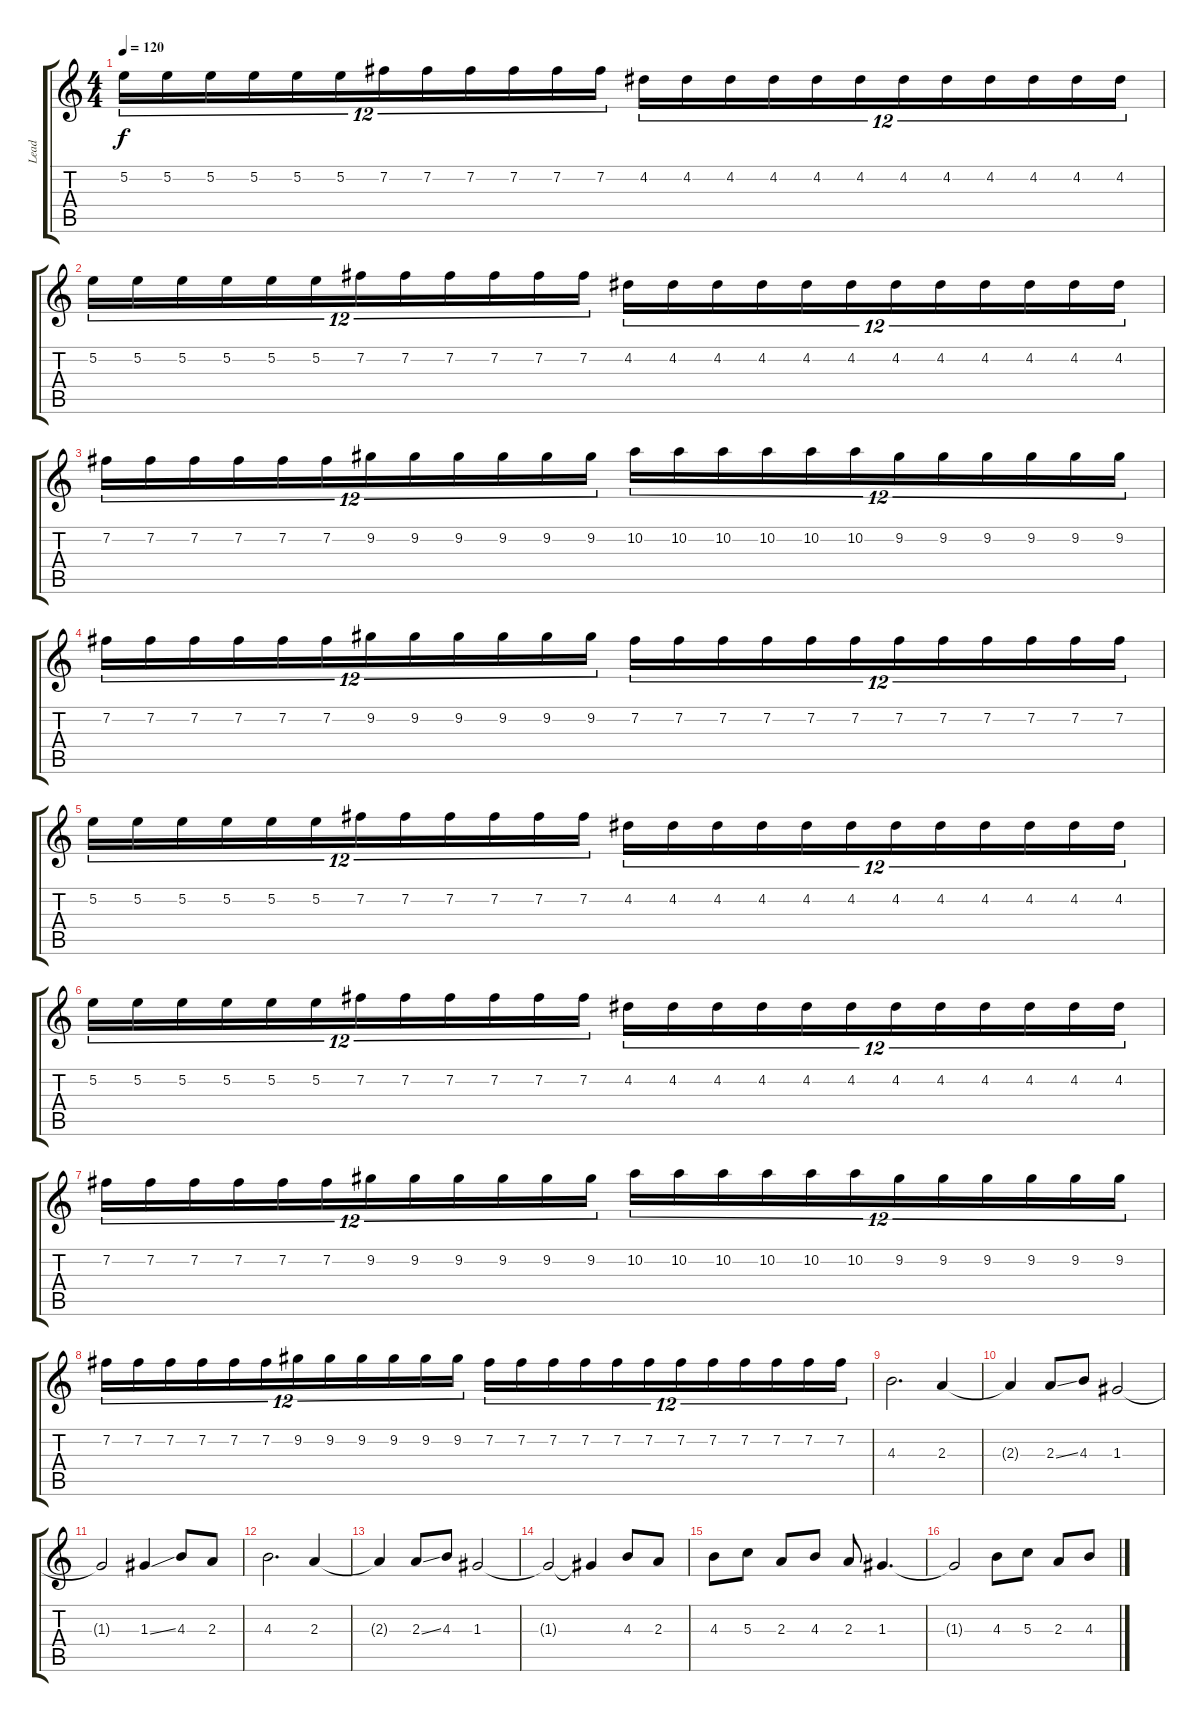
\track ("Lead" "Lead") {instrument distortionguitar}
\staff {score tabs}
\tuning (E4 B3 G3 D3 A2 E2) {hide}
\ts (4 4)
\tempo 120
\clef g2
\ks c
5.2.16{tu (12 8) dy f} 5.2.16{tu (12 8)} 5.2.16{tu (12 8)} 5.2.16{tu (12 8)} 5.2.16{tu (12 8)} 5.2.16{tu (12 8)} 7.2.16{tu (12 8)} 7.2.16{tu (12 8)} 7.2.16{tu (12 8)} 7.2.16{tu (12 8)} 7.2.16{tu (12 8)} 7.2.16{tu (12 8)} 4.2.16{tu (12 8)} 4.2.16{tu (12 8)} 4.2.16{tu (12 8)} 4.2.16{tu (12 8)} 4.2.16{tu (12 8)} 4.2.16{tu (12 8)} 4.2.16{tu (12 8)} 4.2.16{tu (12 8)} 4.2.16{tu (12 8)} 4.2.16{tu (12 8)} 4.2.16{tu (12 8)} 4.2.16{tu (12 8)} |
5.2.16{tu (12 8)} 5.2.16{tu (12 8)} 5.2.16{tu (12 8)} 5.2.16{tu (12 8)} 5.2.16{tu (12 8)} 5.2.16{tu (12 8)} 7.2.16{tu (12 8)} 7.2.16{tu (12 8)} 7.2.16{tu (12 8)} 7.2.16{tu (12 8)} 7.2.16{tu (12 8)} 7.2.16{tu (12 8)} 4.2.16{tu (12 8)} 4.2.16{tu (12 8)} 4.2.16{tu (12 8)} 4.2.16{tu (12 8)} 4.2.16{tu (12 8)} 4.2.16{tu (12 8)} 4.2.16{tu (12 8)} 4.2.16{tu (12 8)} 4.2.16{tu (12 8)} 4.2.16{tu (12 8)} 4.2.16{tu (12 8)} 4.2.16{tu (12 8)} |
7.2.16{tu (12 8)} 7.2.16{tu (12 8)} 7.2.16{tu (12 8)} 7.2.16{tu (12 8)} 7.2.16{tu (12 8)} 7.2.16{tu (12 8)} 9.2.16{tu (12 8)} 9.2.16{tu (12 8)} 9.2.16{tu (12 8)} 9.2.16{tu (12 8)} 9.2.16{tu (12 8)} 9.2.16{tu (12 8)} 10.2.16{tu (12 8)} 10.2.16{tu (12 8)} 10.2.16{tu (12 8)} 10.2.16{tu (12 8)} 10.2.16{tu (12 8)} 10.2.16{tu (12 8)} 9.2.16{tu (12 8)} 9.2.16{tu (12 8)} 9.2.16{tu (12 8)} 9.2.16{tu (12 8)} 9.2.16{tu (12 8)} 9.2.16{tu (12 8)} |
7.2.16{tu (12 8)} 7.2.16{tu (12 8)} 7.2.16{tu (12 8)} 7.2.16{tu (12 8)} 7.2.16{tu (12 8)} 7.2.16{tu (12 8)} 9.2.16{tu (12 8)} 9.2.16{tu (12 8)} 9.2.16{tu (12 8)} 9.2.16{tu (12 8)} 9.2.16{tu (12 8)} 9.2.16{tu (12 8)} 7.2.16{tu (12 8)} 7.2.16{tu (12 8)} 7.2.16{tu (12 8)} 7.2.16{tu (12 8)} 7.2.16{tu (12 8)} 7.2.16{tu (12 8)} 7.2.16{tu (12 8)} 7.2.16{tu (12 8)} 7.2.16{tu (12 8)} 7.2.16{tu (12 8)} 7.2.16{tu (12 8)} 7.2.16{tu (12 8)} |
5.2.16{tu (12 8)} 5.2.16{tu (12 8)} 5.2.16{tu (12 8)} 5.2.16{tu (12 8)} 5.2.16{tu (12 8)} 5.2.16{tu (12 8)} 7.2.16{tu (12 8)} 7.2.16{tu (12 8)} 7.2.16{tu (12 8)} 7.2.16{tu (12 8)} 7.2.16{tu (12 8)} 7.2.16{tu (12 8)} 4.2.16{tu (12 8)} 4.2.16{tu (12 8)} 4.2.16{tu (12 8)} 4.2.16{tu (12 8)} 4.2.16{tu (12 8)} 4.2.16{tu (12 8)} 4.2.16{tu (12 8)} 4.2.16{tu (12 8)} 4.2.16{tu (12 8)} 4.2.16{tu (12 8)} 4.2.16{tu (12 8)} 4.2.16{tu (12 8)} |
5.2.16{tu (12 8)} 5.2.16{tu (12 8)} 5.2.16{tu (12 8)} 5.2.16{tu (12 8)} 5.2.16{tu (12 8)} 5.2.16{tu (12 8)} 7.2.16{tu (12 8)} 7.2.16{tu (12 8)} 7.2.16{tu (12 8)} 7.2.16{tu (12 8)} 7.2.16{tu (12 8)} 7.2.16{tu (12 8)} 4.2.16{tu (12 8)} 4.2.16{tu (12 8)} 4.2.16{tu (12 8)} 4.2.16{tu (12 8)} 4.2.16{tu (12 8)} 4.2.16{tu (12 8)} 4.2.16{tu (12 8)} 4.2.16{tu (12 8)} 4.2.16{tu (12 8)} 4.2.16{tu (12 8)} 4.2.16{tu (12 8)} 4.2.16{tu (12 8)} |
7.2.16{tu (12 8)} 7.2.16{tu (12 8)} 7.2.16{tu (12 8)} 7.2.16{tu (12 8)} 7.2.16{tu (12 8)} 7.2.16{tu (12 8)} 9.2.16{tu (12 8)} 9.2.16{tu (12 8)} 9.2.16{tu (12 8)} 9.2.16{tu (12 8)} 9.2.16{tu (12 8)} 9.2.16{tu (12 8)} 10.2.16{tu (12 8)} 10.2.16{tu (12 8)} 10.2.16{tu (12 8)} 10.2.16{tu (12 8)} 10.2.16{tu (12 8)} 10.2.16{tu (12 8)} 9.2.16{tu (12 8)} 9.2.16{tu (12 8)} 9.2.16{tu (12 8)} 9.2.16{tu (12 8)} 9.2.16{tu (12 8)} 9.2.16{tu (12 8)} |
7.2.16{tu (12 8)} 7.2.16{tu (12 8)} 7.2.16{tu (12 8)} 7.2.16{tu (12 8)} 7.2.16{tu (12 8)} 7.2.16{tu (12 8)} 9.2.16{tu (12 8)} 9.2.16{tu (12 8)} 9.2.16{tu (12 8)} 9.2.16{tu (12 8)} 9.2.16{tu (12 8)} 9.2.16{tu (12 8)} 7.2.16{tu (12 8)} 7.2.16{tu (12 8)} 7.2.16{tu (12 8)} 7.2.16{tu (12 8)} 7.2.16{tu (12 8)} 7.2.16{tu (12 8)} 7.2.16{tu (12 8)} 7.2.16{tu (12 8)} 7.2.16{tu (12 8)} 7.2.16{tu (12 8)} 7.2.16{tu (12 8)} 7.2.16{tu (12 8)} |
4.3.2{d} 2.3.4 |
2.3{t}.4 2.3{ss}.8 4.3.8 1.3.2 |
1.3{t}.2 1.3{ss}.4 4.3.8 2.3.8 |
4.3.2{d} 2.3.4 |
2.3{t}.4 2.3{ss}.8 4.3.8 1.3.2 |
1.3{t}.2 1.3{t}.4 4.3.8 2.3.8 |
4.3.8 5.3.8 2.3.8 4.3.8 2.3.8 1.3.4{d} |
1.3{t}.2 4.3.8 5.3.8 2.3.8 4.3.8
